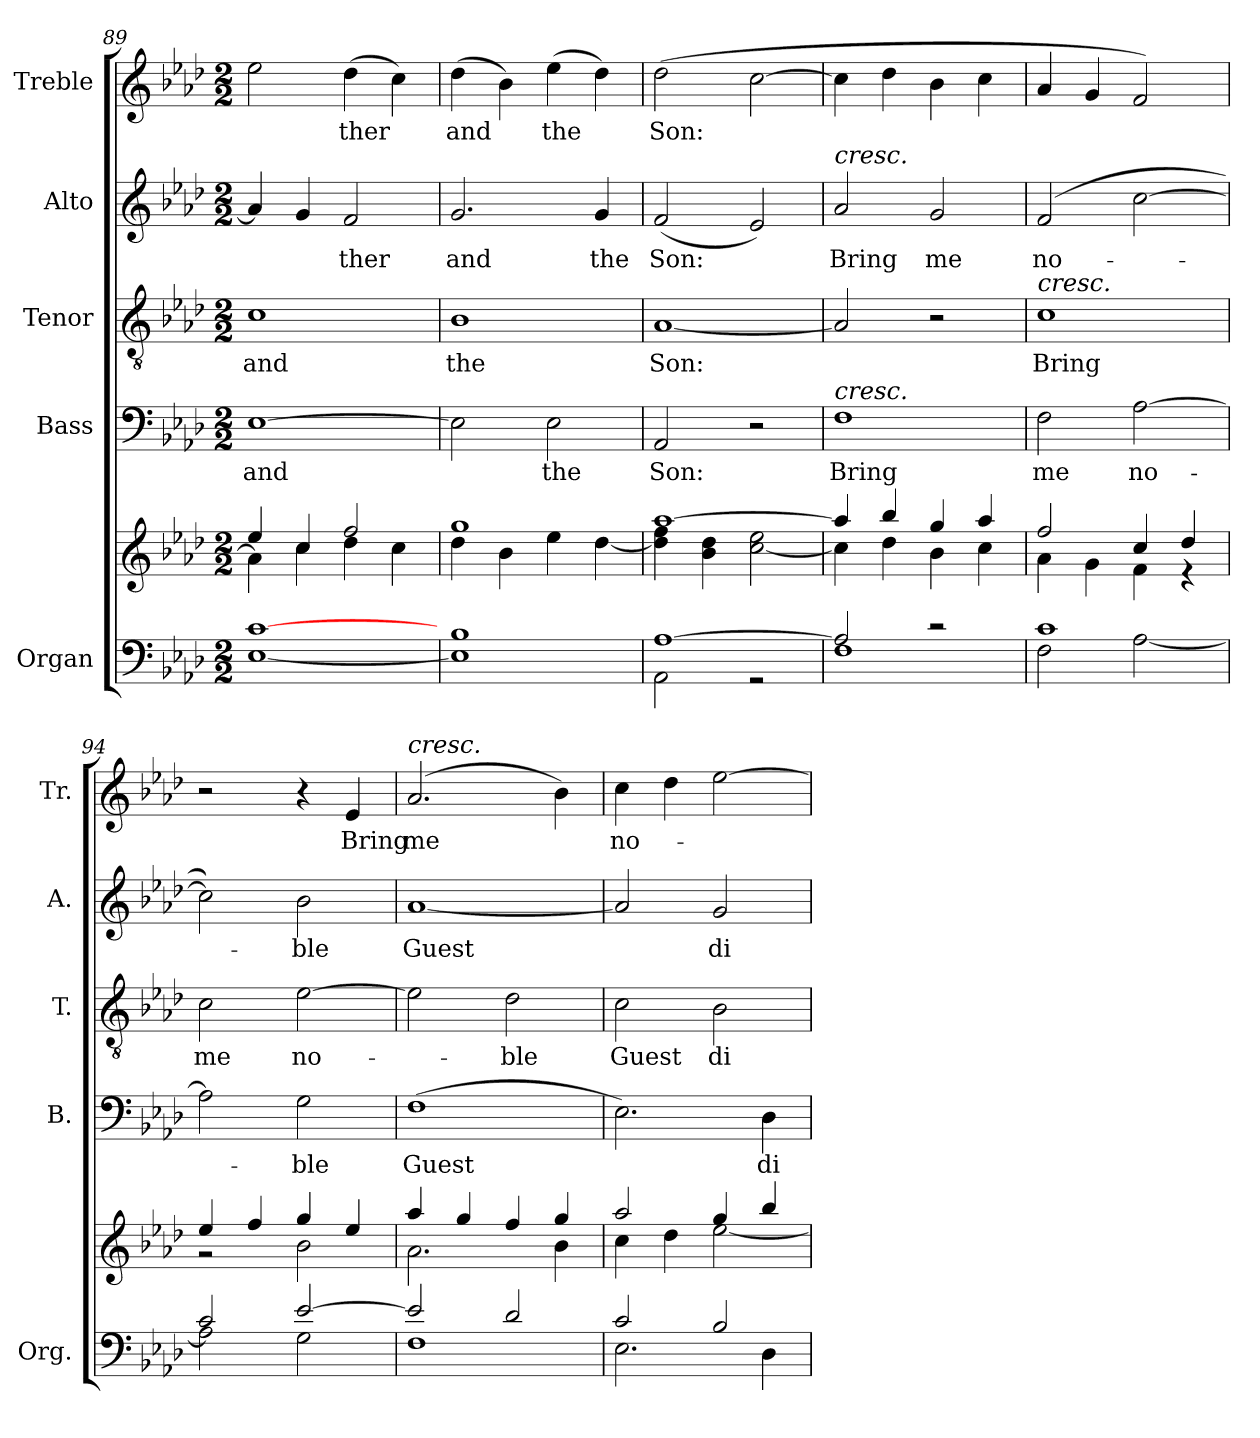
**kern	**kern	**kern	**text	**kern	**text	**kern	**text	**kern	**text
*part5	*part5	*part4	*part4	*part3	*part3	*part2	*part2	*part1	*part1
*staff6	*staff5	*staff4	*staff4	*staff3	*staff3	*staff2	*staff2	*staff1	*staff1
*I"Organ	*	*I"Bass	*	*I"Tenor	*	*I"Alto	*	*I"Treble	*
*I'Org.	*	*I'B.	*	*I'T.	*	*I'A.	*	*I'Tr.	*
*clefF4	*clefG2	*clefF4	*	*clefGv2	*	*clefG2	*	*clefG2	*
*	*	*	*	*ITrd7c12	*	*	*	*	*
*k[b-e-a-d-]	*k[b-e-a-d-]	*k[b-e-a-d-]	*	*k[b-e-a-d-]	*	*k[b-e-a-d-]	*	*k[b-e-a-d-]	*
*A-:	*A-:	*A-:	*	*A-:	*	*A-:	*	*A-:	*
*M2/2	*M2/2	*M2/2	*	*M2/2	*	*M2/2	*	*M2/2	*
=89	=89	=89	=89	=89	=89	=89	=89	=89	=89
*^	*^	*	*	*	*	*	*	*	*
!	!	!	!	!	!LO:LY:b:color=#000000	!	!	!	!	!	!
!	!	!	!	!	!	!	!LO:LY:b:color=#000000	!	!	!	!
[1ci	[1E-i	4ee-i/	4a-i\]	[1E-i	and	1Ci	and	4a-i/]	.	2ee-i\	.
.	.	4cci/	4cci\	.	.	.	.	4gi/	.	.	.
!	!	!	!	!	!	!	!	!	!LO:LY:b:color=#000000	!	!
!	!	!	!	!	!	!	!	!	!	!	!LO:LY:b:color=#000000
.	.	2ffi/	4dd-i\	.	.	.	.	2fi/	-ther	(4dd-i\	-ther
.	.	.	4cci\	.	.	.	.	.	.	4cci\)	.
=90	=90	=90	=90	=90	=90	=90	=90	=90	=90	=90	=90
!	!	!	!	!	!	!	!LO:LY:b:color=#000000	!	!	!	!
!	!	!	!	!	!	!	!	!	!LO:LY:b:color=#000000	!	!
!	!	!	!	!	!	!	!	!	!	!	!LO:LY:b:color=#000000
1B-i	1E-i]	1ggi	4dd-i\	2E-i\]	.	1BB-i	the	2.gi/	and	(4dd-i\	and
.	.	.	4b-i\	.	.	.	.	.	.	4b-i\)	.
!	!	!	!	!	!LO:LY:b:color=#000000	!	!	!	!	!	!
!	!	!	!	!	!	!	!	!	!	!	!LO:LY:b:color=#000000
.	.	.	4ee-i\	2E-i\	the	.	.	.	.	(4ee-i\	the
!	!	!	!	!	!	!	!	!	!LO:LY:b:color=#000000	!	!
.	.	.	[4dd-i\	.	.	.	.	4gi/	the	4dd-i\)	.
=91	=91	=91	=91	=91	=91	=91	=91	=91	=91	=91	=91
!	!	!	!	!	!LO:LY:b:color=#000000	!	!	!	!	!	!
!	!	!	!	!	!	!	!LO:LY:b:color=#000000	!	!	!	!
!	!	!	!	!	!	!	!	!	!LO:LY:b:color=#000000	!	!
!	!	!	!	!	!	!	!	!	!	!	!LO:LY:b:color=#000000
[1A-i	2AA-i\	[1aa-i	4dd-i\] 4ffi	2AA-i/	Son:	[1AA-i	Son:	(2fi/	Son:	(2dd-i\	Son:
.	.	.	4b-i\ 4dd-i	.	.	.	.	.	.	.	.
.	2r	.	[2cci\ 2ee-i	2r	.	.	.	2e-i/)	.	[2cci\	.
!!LO:PB:g=z
=92	=92	=92	=92	=92	=92	=92	=92	=92	=92	=92	=92
!	!	!	!	!	!LO:LY:b:color=#000000	!	!	!	!	!	!
!	!	!	!	!	!	!	!	!LO:TX:a:i:t=cresc.	!	!	!
!	!	!	!	!LO:TX:a:i:t=cresc.	!	!	!	!	!	!	!
!	!	!	!	!	!	!	!	!	!LO:LY:b:color=#000000	!	!
2A-i/]	1Fi	4aa-i/]	4cci\]	1Fi	Bring	2AA-i/]	.	2a-i/	Bring	4cci\]	.
.	.	4bb-i/	4dd-i\	.	.	.	.	.	.	4dd-i\	.
!	!	!	!	!	!	!	!	!	!LO:LY:b:color=#000000	!	!
2r	.	4ggi/	4b-i\	.	.	2r	.	2gi/	me	4b-i\	.
.	.	4aa-i/	4cci\	.	.	.	.	.	.	4cci\	.
=93	=93	=93	=93	=93	=93	=93	=93	=93	=93	=93	=93
!	!	!	!	!	!LO:LY:b:color=#000000	!	!	!	!	!	!
!	!	!	!	!	!	!	!LO:LY:b:color=#000000	!	!	!	!
!	!	!	!	!	!	!LO:TX:a:i:t=cresc.	!	!	!	!	!
!	!	!	!	!	!	!	!	!	!LO:LY:b:color=#000000	!	!
1ci	2Fi\	2ffi/	4a-i\	2Fi\	me	1Ci	Bring	(2fi/	no-	4a-i/	.
.	.	.	4gi\	.	.	.	.	.	.	4gi/	.
!	!	!	!	!	!LO:LY:b:color=#000000	!	!	!	!	!	!
.	[2A-i\	4cci/	4fi\	[2A-i\	no-	.	.	[2cci\	.	2fi/)	.
.	.	4dd-i/	4r	.	.	.	.	.	.	.	.
=94	=94	=94	=94	=94	=94	=94	=94	=94	=94	=94	=94
!	!	!	!	!	!	!	!LO:LY:b:color=#000000	!	!	!	!
2ci/	2A-i\]	4ee-i/	2r	2A-i\]	.	2Ci\	me	2cci\])	.	2r	.
.	.	4ffi/	.	.	.	.	.	.	.	.	.
!	!	!	!	!	!LO:LY:b:color=#000000	!	!	!	!	!	!
!	!	!	!	!	!	!	!LO:LY:b:color=#000000	!	!	!	!
!	!	!	!	!	!	!	!	!	!LO:LY:b:color=#000000	!	!
[2e-i/	2Gi\	4ggi/	2b-i\	2Gi\	-ble	[2E-i\	no-	2b-i\	-ble	4r	.
!	!	!	!	!	!	!	!	!	!	!	!LO:LY:b:color=#000000
.	.	4ee-i/	.	.	.	.	.	.	.	4e-i/	Bring
=95	=95	=95	=95	=95	=95	=95	=95	=95	=95	=95	=95
!	!	!	!	!	!LO:LY:b:color=#000000	!	!	!	!	!	!
!	!	!	!	!	!	!	!	!	!LO:LY:b:color=#000000	!	!
!	!	!	!	!	!	!	!	!	!	!LO:TX:a:i:t=cresc.	!
!	!	!	!	!	!	!	!	!	!	!	!LO:LY:b:color=#000000
2e-i/]	1Fi	4aa-i/	2.a-i\	(1Fi	Guest	2E-i\]	.	[1a-i	Guest	(2.a-i/	me
.	.	4ggi/	.	.	.	.	.	.	.	.	.
!	!	!	!	!	!	!	!LO:LY:b:color=#000000	!	!	!	!
2d-i/	.	4ffi/	.	.	.	2D-i\	-ble	.	.	.	.
.	.	4ggi/	4b-i\	.	.	.	.	.	.	4b-i\)	.
=96	=96	=96	=96	=96	=96	=96	=96	=96	=96	=96	=96
!	!	!	!	!	!	!	!LO:LY:b:color=#000000	!	!	!	!
!	!	!	!	!	!	!	!	!	!	!	!LO:LY:b:color=#000000
2ci/	2.E-i\	2aa-i/	4cci\	2.E-i\)	.	2Ci\	Guest	2a-i/]	.	4cci\	no-
.	.	.	4dd-i\	.	.	.	.	.	.	4dd-i\	.
!	!	!	!	!	!	!	!LO:LY:b:color=#000000	!	!	!	!
!	!	!	!	!	!	!	!	!	!LO:LY:b:color=#000000	!	!
2B-i/	.	4ggi/	[2ee-i\	.	.	2BB-i\	di-	2gi/	di-	[2ee-i\	.
!	!	!	!	!	!LO:LY:b:color=#000000	!	!	!	!	!	!
.	4D-i\	4bb-i/	.	4D-i\	di-	.	.	.	.	.	.
*v	*v	*	*	*	*	*	*	*	*	*	*
*	*v	*v	*	*	*	*	*	*	*	*
=	=	=	=	=	=	=	=	=	=
*-	*-	*-	*-	*-	*-	*-	*-	*-	*-
